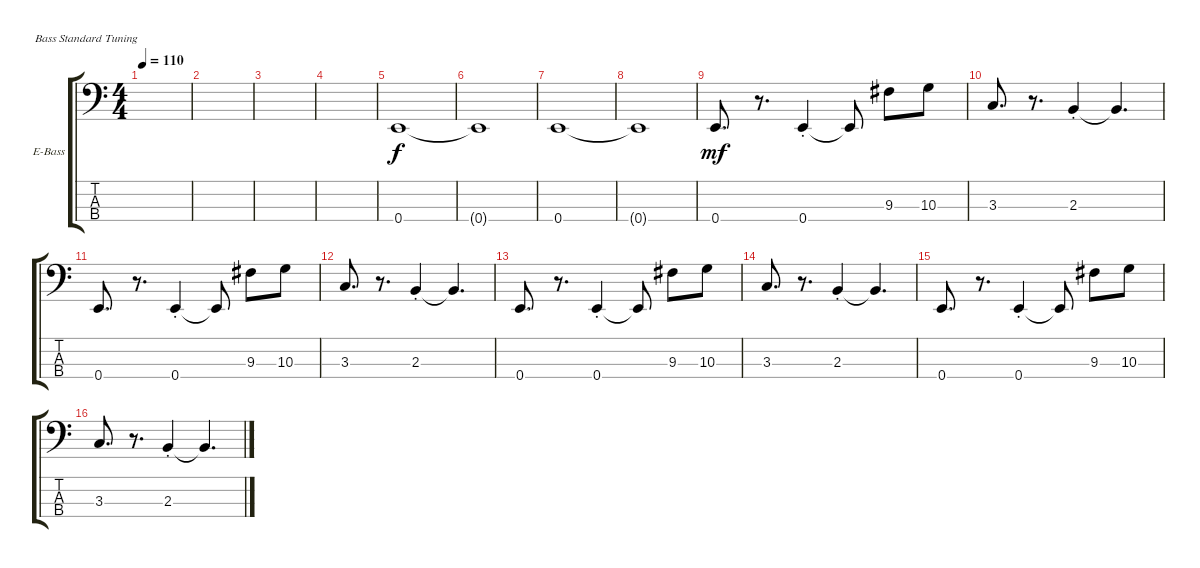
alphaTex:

\defaultSystemsLayout 4
\bracketExtendMode groupsimilarinstruments
\firstSystemTrackNameOrientation horizontal
\otherSystemsTrackNameOrientation horizontal
\track ("Bass" "E-Bass") {instrument electricbassfinger}
\staff {score tabs}
\tuning (G2 D2 A1 E1)
\ts (4 4)
\tempo 110
\clef f4
\ks c
|
|
|
|
0.4.1 |
0.4{t}.1 |
0.4.1 |
0.4{t}.1 |
0.4.8{d dy mf} r.8{d} 0.4{st}.4 0.4{t}.8 9.3.8 10.3.8 |
3.3.8{d} r.8{d} 2.3{st}.4 2.3{t}.4{d} |
0.4.8{d} r.8{d} 0.4{st}.4 0.4{t}.8 9.3.8 10.3.8 |
3.3.8{d} r.8{d} 2.3{st}.4 2.3{t}.4{d} |
0.4.8{d} r.8{d} 0.4{st}.4 0.4{t}.8 9.3.8 10.3.8 |
3.3.8{d} r.8{d} 2.3{st}.4 2.3{t}.4{d} |
0.4.8{d} r.8{d} 0.4{st}.4 0.4{t}.8 9.3.8 10.3.8 |
3.3.8{d} r.8{d} 2.3{st}.4 2.3{t}.4{d}
